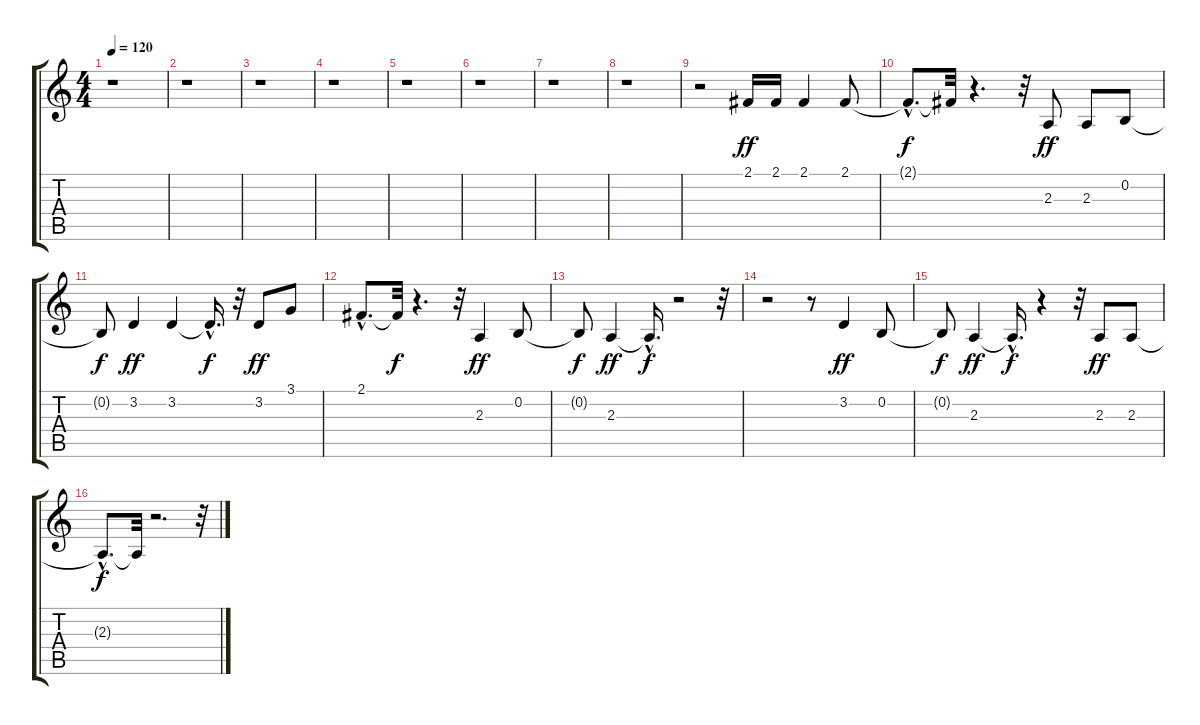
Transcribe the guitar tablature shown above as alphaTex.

\track "" {instrument panflute}
\staff {score tabs}
\tuning (E4 B3 G3 D3 A2 E2) {hide}
\ts (4 4)
\tempo 120
\tempo 100
\tempo 120
\clef g2
\ks c
r.1{dy ff instrument panflute} |
r.1 |
r.1 |
r.1 |
r.1 |
r.1 |
r.1 |
r.1 |
r.2 2.1.16 2.1.16 2.1.4 2.1.8 |
2.1{hac t}.8{d dy f} 2.1{t}.32 r.4{d} r.32 2.3.8{dy ff} 2.3.8 0.2.8 |
0.2{t}.8{dy f} 3.2.4{dy ff} 3.2.4 3.2{hac t}.16{d dy f} r.32 3.2.8{dy ff} 3.1.8 |
2.1{hac}.8{d} 2.1{t}.32{dy f} r.4{d} r.32 2.3.4{dy ff} 0.2.8 |
0.2{t}.8{dy f} 2.3.4{dy ff} 2.3{hac t}.16{d dy f} r.2 r.32 |
r.2 r.8 3.2.4{dy ff} 0.2.8 |
0.2{t}.8{dy f} 2.3.4{dy ff} 2.3{hac t}.16{d dy f} r.4 r.32 2.3.8{dy ff} 2.3.8 |
2.3{hac t}.8{d dy f} 2.3{t}.32 r.2{d} r.32
